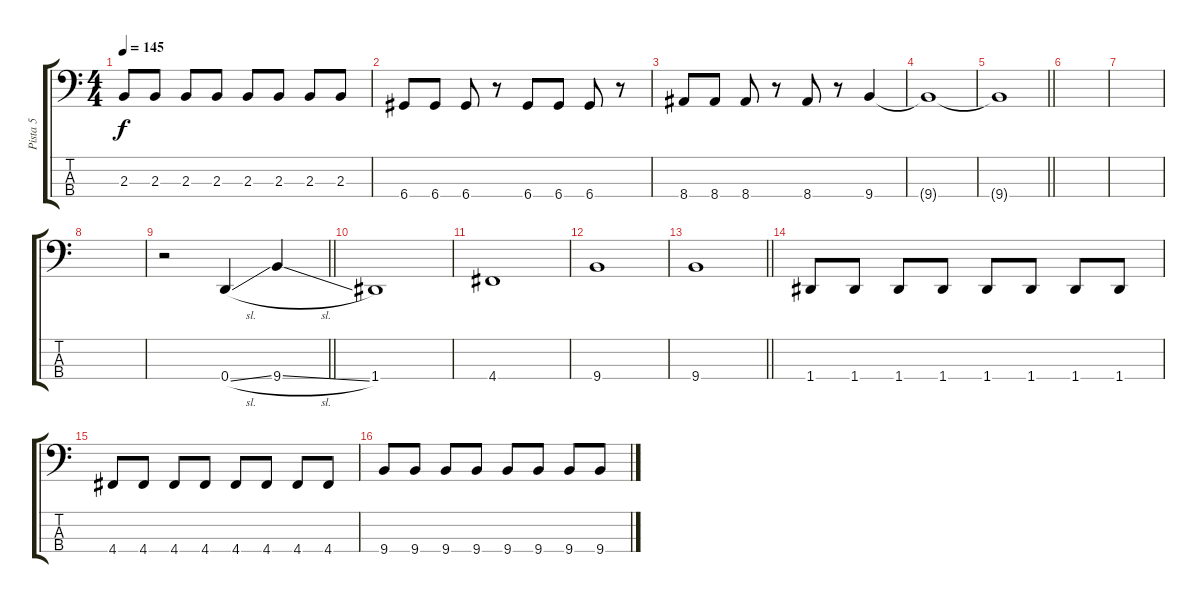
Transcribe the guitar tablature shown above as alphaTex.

\track ("Pista 5" "Pista 5") {instrument electricbassfinger}
\staff {score tabs}
\tuning (G2 D2 A1 D1) {hide}
\ts (4 4)
\tempo 145
\clef f4
\ks c
2.3.8{dy f} 2.3.8 2.3.8 2.3.8 2.3.8 2.3.8 2.3.8 2.3.8 |
6.4.8 6.4.8 6.4.8 r.8 6.4.8 6.4.8 6.4.8 r.8 |
8.4.8 8.4.8 8.4.8 r.8 8.4.8 r.8 9.4.4 |
9.4{t}.1 |
\barLineRight lightlight
9.4{t}.1 |
|
|
|
\barLineRight lightlight
r.2 0.4{sl}.4 9.4{sl}.4 |
1.4.1 |
4.4.1 |
9.4.1 |
\barLineRight lightlight
9.4.1 |
1.4.8 1.4.8 1.4.8 1.4.8 1.4.8 1.4.8 1.4.8 1.4.8 |
4.4.8 4.4.8 4.4.8 4.4.8 4.4.8 4.4.8 4.4.8 4.4.8 |
9.4.8 9.4.8 9.4.8 9.4.8 9.4.8 9.4.8 9.4.8 9.4.8
